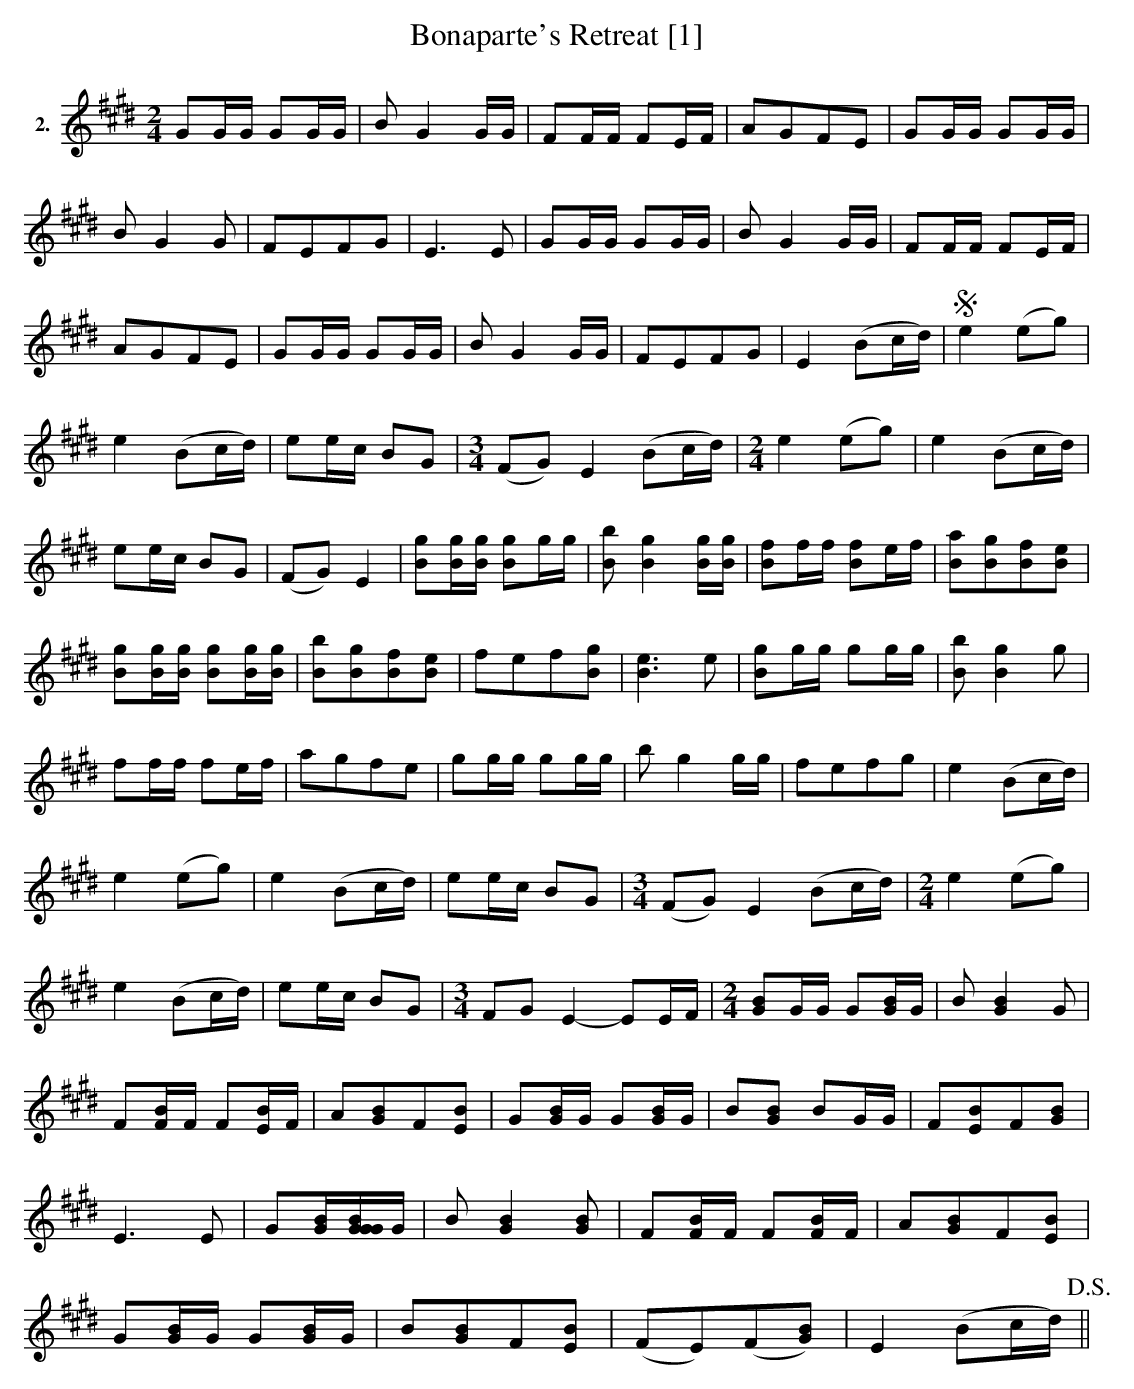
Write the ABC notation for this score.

X:1
T:Bonaparte's Retreat [1]
M:2/4
L:1/8
K:E
V:1 clef=treble name="2."
[V:1] GG/G/ GG/G/|B G2 G/G/|FF/F/ FE/F/|AGFE|GG/G/ GG/G/|
BG2G|FEFG|E3E|GG/G/ GG/G/|BG2G/G/|FF/F/ FE/F/|
AGFE|GG/G/ GG/G/|BG2 G/G/|FEFG|E2 (Bc/d/)|Se2 (eg)|
e2 (Bc/d/)|ee/c/ BG|[M:3/4](FG) E2 (Bc/d/)|[M:2/4]e2 (eg)|e2 (Bc/d/)|
ee/c/ BG|(FG) E2|[Bg][B/g/][B/g/] [Bg]g/g/| [Bb][B2g2] [B/g/][B/g/]|[Bf]f/f/ [Bf]e/f/|[Ba][Bg][Bf][Be]|
[Bg][B/g/][B/g/] [Bg][B/g/][B/g/]|[Bb][Bg][Bf][Be]|fef[Bg]|[B3e3]e|[Bg]g/g/ gg/g/|[Bb][B2g2]g|
ff/f/ fe/f/|agfe|gg/g/ gg/g/|b g2g/g/|fefg|e2 (Bc/d/)|
e2 (eg)|e2 (Bc/d/)|ee/c/ BG|[M:3/4](FG) E2 (Bc/d/)|[M:2/4]e2 (eg)|
e2 (Bc/d/)|ee/c/ BG|[M:3/4]FG E2- EE/F/|[M:2/4][GB]G/G/ G[G/B/]G/|B [G2B2]G|
F[F/B/]F/ F[E/B/]F/|A[GB]F[EB]|G[G/B/]G/ G[G/B/]G/|B[GB] BG/G/|F[EB]F[GB]|
E3E|G[G/B/][G/ G[G/B/]G/|B [G2B2][GB]|F[F/B/]F/ F[F/B/]F/|A[GB]F[EB]|
G[G/B/]G/ G[G/B/]G/|B[GB]F[EB]|(FE)(F[GB])|E2 (Bc/d/)!D.S.!||
